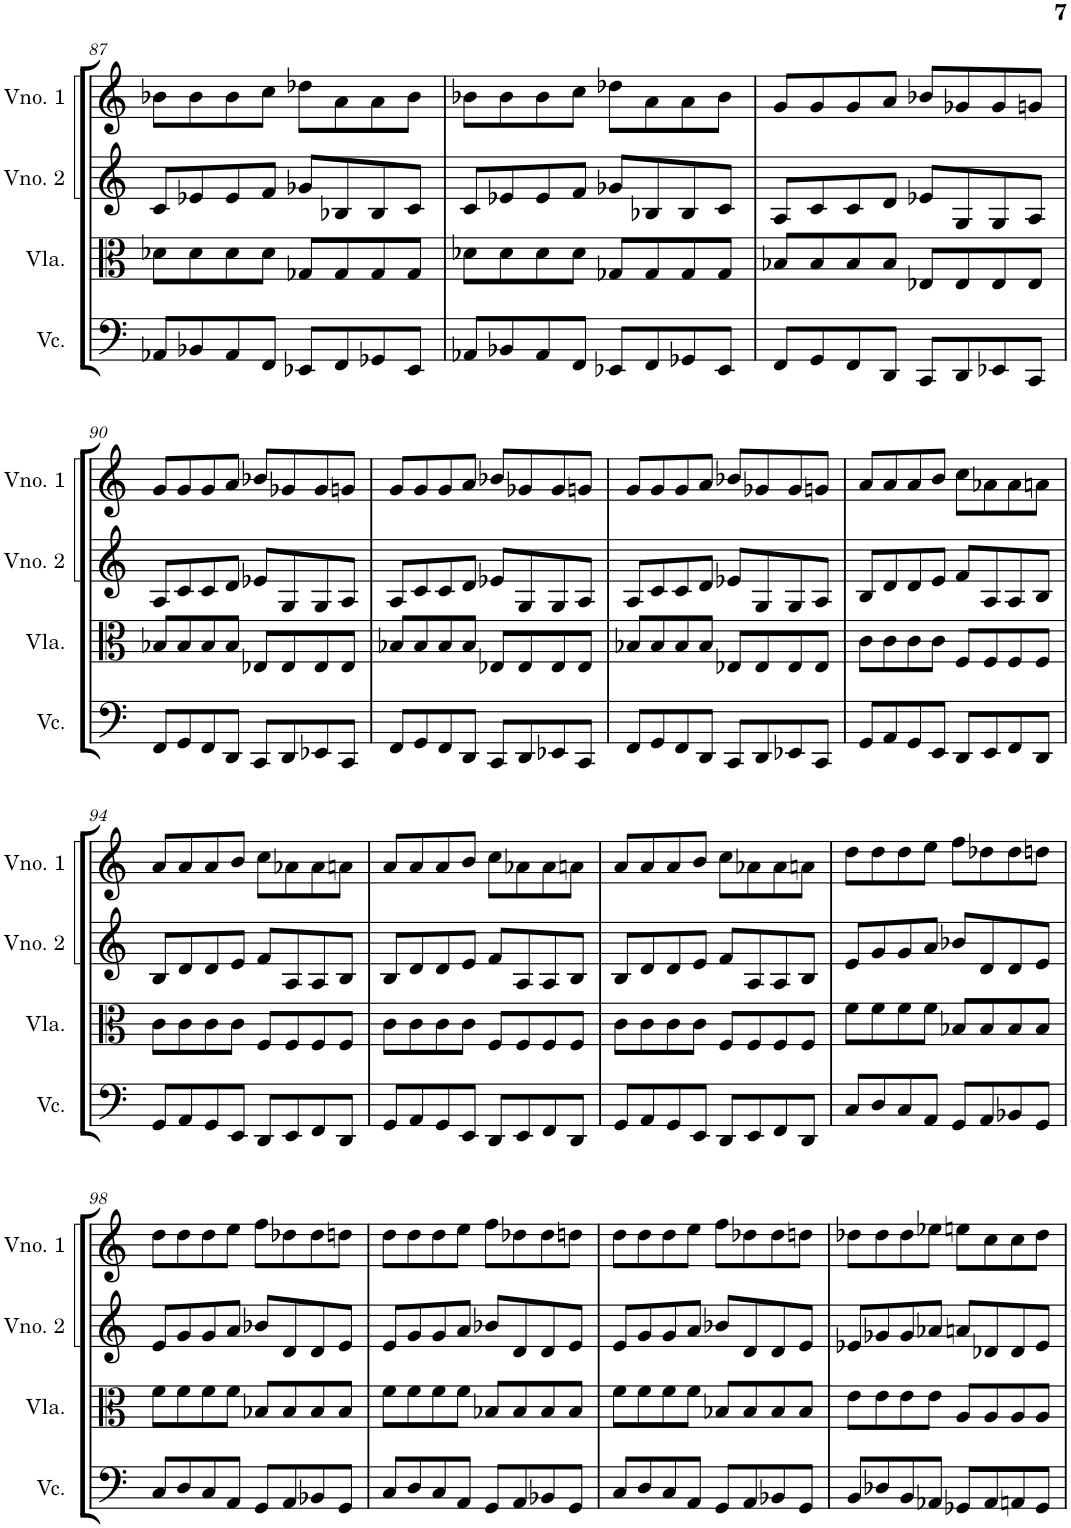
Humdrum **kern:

**kern	**kern	**kern	**kern
*part4	*part3	*part2	*part1
*staff4	*staff3	*staff2	*staff1
*I"Violoncelo	*I"Viola	*I"Violino 2	*I"Violino 1
*I'Vc.	*I'Vla.	*I'Vno. 2	*I'Vno. 1
!!LO:PB:g=z
*clefF4	*clefC3	*clefG2	*clefG2
*k[]	*k[]	*k[]	*k[]
*M4/4	*M4/4	*M4/4	*M4/4
=87	=87	=87	=87
8AA-X/L	8d-X\L	8c/L	8b-X\L
8BB-X/	8d-\	8e-X/	8b-\
8AA-/	8d-\	8e-/	8b-\
8FF/J	8d-\J	8f/J	8cc\J
8EE-X/L	8G-X/L	8g-X/L	8dd-X\L
8FF/	8G-/	8B-X/	8a\
8GG-X/	8G-/	8B-/	8a\
8EE-/J	8G-/J	8c/J	8b-\J
=88	=88	=88	=88
8AA-X/L	8d-X\L	8c/L	8b-X\L
8BB-X/	8d-\	8e-X/	8b-\
8AA-/	8d-\	8e-/	8b-\
8FF/J	8d-\J	8f/J	8cc\J
8EE-X/L	8G-X/L	8g-X/L	8dd-X\L
8FF/	8G-/	8B-X/	8a\
8GG-X/	8G-/	8B-/	8a\
8EE-/J	8G-/J	8c/J	8b-\J
=89	=89	=89	=89
8FF/L	8B-X/L	8A/L	8g/L
8GG/	8B-/	8c/	8g/
8FF/	8B-/	8c/	8g/
8DD/J	8B-/J	8d/J	8a/J
8CC/L	8E-X/L	8e-X/L	8b-X/L
8DD/	8E-/	8G/	8g-X/
8EE-X/	8E-/	8G/	8g-/
8CC/J	8E-/J	8A/J	8gn/J
!!LO:LB:g=z
=90	=90	=90	=90
8FF/L	8B-X/L	8A/L	8g/L
8GG/	8B-/	8c/	8g/
8FF/	8B-/	8c/	8g/
8DD/J	8B-/J	8d/J	8a/J
8CC/L	8E-X/L	8e-X/L	8b-X/L
8DD/	8E-/	8G/	8g-X/
8EE-X/	8E-/	8G/	8g-/
8CC/J	8E-/J	8A/J	8gn/J
=91	=91	=91	=91
8FF/L	8B-X/L	8A/L	8g/L
8GG/	8B-/	8c/	8g/
8FF/	8B-/	8c/	8g/
8DD/J	8B-/J	8d/J	8a/J
8CC/L	8E-X/L	8e-X/L	8b-X/L
8DD/	8E-/	8G/	8g-X/
8EE-X/	8E-/	8G/	8g-/
8CC/J	8E-/J	8A/J	8gn/J
=92	=92	=92	=92
8FF/L	8B-X/L	8A/L	8g/L
8GG/	8B-/	8c/	8g/
8FF/	8B-/	8c/	8g/
8DD/J	8B-/J	8d/J	8a/J
8CC/L	8E-X/L	8e-X/L	8b-X/L
8DD/	8E-/	8G/	8g-X/
8EE-X/	8E-/	8G/	8g-/
8CC/J	8E-/J	8A/J	8gn/J
=93	=93	=93	=93
8GG/L	8c\L	8B/L	8a/L
8AA/	8c\	8d/	8a/
8GG/	8c\	8d/	8a/
8EE/J	8c\J	8e/J	8b/J
8DD/L	8F/L	8f/L	8cc\L
8EE/	8F/	8A/	8a-X\
8FF/	8F/	8A/	8a-\
8DD/J	8F/J	8B/J	8an\J
!!LO:LB:g=z
=94	=94	=94	=94
8GG/L	8c\L	8B/L	8a/L
8AA/	8c\	8d/	8a/
8GG/	8c\	8d/	8a/
8EE/J	8c\J	8e/J	8b/J
8DD/L	8F/L	8f/L	8cc\L
8EE/	8F/	8A/	8a-X\
8FF/	8F/	8A/	8a-\
8DD/J	8F/J	8B/J	8an\J
=95	=95	=95	=95
8GG/L	8c\L	8B/L	8a/L
8AA/	8c\	8d/	8a/
8GG/	8c\	8d/	8a/
8EE/J	8c\J	8e/J	8b/J
8DD/L	8F/L	8f/L	8cc\L
8EE/	8F/	8A/	8a-X\
8FF/	8F/	8A/	8a-\
8DD/J	8F/J	8B/J	8an\J
=96	=96	=96	=96
8GG/L	8c\L	8B/L	8a/L
8AA/	8c\	8d/	8a/
8GG/	8c\	8d/	8a/
8EE/J	8c\J	8e/J	8b/J
8DD/L	8F/L	8f/L	8cc\L
8EE/	8F/	8A/	8a-X\
8FF/	8F/	8A/	8a-\
8DD/J	8F/J	8B/J	8an\J
=97	=97	=97	=97
8C/L	8f\L	8e/L	8dd\L
8D/	8f\	8g/	8dd\
8C/	8f\	8g/	8dd\
8AA/J	8f\J	8a/J	8ee\J
8GG/L	8B-X/L	8b-X/L	8ff\L
8AA/	8B-/	8d/	8dd-X\
8BB-X/	8B-/	8d/	8dd-\
8GG/J	8B-/J	8e/J	8ddn\J
!!LO:LB:g=z
=98	=98	=98	=98
8C/L	8f\L	8e/L	8dd\L
8D/	8f\	8g/	8dd\
8C/	8f\	8g/	8dd\
8AA/J	8f\J	8a/J	8ee\J
8GG/L	8B-X/L	8b-X/L	8ff\L
8AA/	8B-/	8d/	8dd-X\
8BB-X/	8B-/	8d/	8dd-\
8GG/J	8B-/J	8e/J	8ddn\J
=99	=99	=99	=99
8C/L	8f\L	8e/L	8dd\L
8D/	8f\	8g/	8dd\
8C/	8f\	8g/	8dd\
8AA/J	8f\J	8a/J	8ee\J
8GG/L	8B-X/L	8b-X/L	8ff\L
8AA/	8B-/	8d/	8dd-X\
8BB-X/	8B-/	8d/	8dd-\
8GG/J	8B-/J	8e/J	8ddn\J
=100	=100	=100	=100
8C/L	8f\L	8e/L	8dd\L
8D/	8f\	8g/	8dd\
8C/	8f\	8g/	8dd\
8AA/J	8f\J	8a/J	8ee\J
8GG/L	8B-X/L	8b-X/L	8ff\L
8AA/	8B-/	8d/	8dd-X\
8BB-X/	8B-/	8d/	8dd-\
8GG/J	8B-/J	8e/J	8ddn\J
=101	=101	=101	=101
8BB/L	8e\L	8e-X/L	8dd-X\L
8D-X/	8e\	8g-X/	8dd-\
8BB/	8e\	8g-/	8dd-\
8AA-X/J	8e\J	8a-X/J	8ee-X\J
8GG-X/L	8A/L	8an/L	8een\L
8AA-/	8A/	8d-X/	8cc\
8AAn/	8A/	8d-/	8cc\
8GG-/J	8A/J	8e-/J	8dd-\J
=	=	=	=
*-	*-	*-	*-
